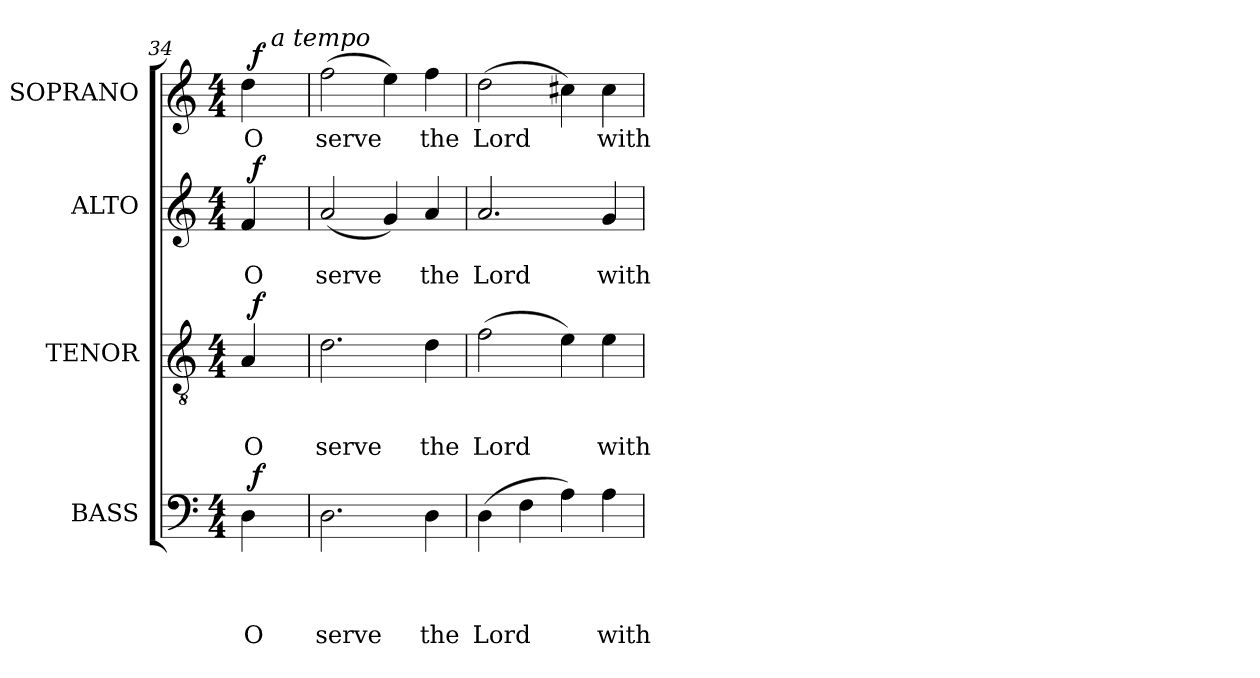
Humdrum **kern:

**kern	**text	**text	**text	**text	**dynam	**kern	**text	**text	**text	**dynam	**kern	**text	**text	**dynam	**kern	**text	**dynam
*part4	*part4	*part4	*part4	*part4	*part4	*part3	*part3	*part3	*part3	*part3	*part2	*part2	*part2	*part2	*part1	*part1	*part1
*staff4	*staff4	*staff4	*staff4	*staff4	*staff4	*staff3	*staff3	*staff3	*staff3	*staff3	*staff2	*staff2	*staff2	*staff2	*staff1	*staff1	*staff1
*I"BASS	*	*	*	*	*	*I"TENOR	*	*	*	*	*I"ALTO	*	*	*	*I"SOPRANO	*	*
*I'B.	*	*	*	*	*	*I'T.	*	*	*	*	*I'A.	*	*	*	*I'S.	*	*
!!LO:LB:g=z
*clefF4	*	*	*	*	*	*clefGv2	*	*	*	*	*clefG2	*	*	*	*clefG2	*	*
*k[]	*	*	*	*	*	*k[]	*	*	*	*	*k[]	*	*	*	*k[]	*	*
*C:	*	*	*	*	*	*C:	*	*	*	*	*C:	*	*	*	*C:	*	*
*M4/4	*	*	*	*	*	*M4/4	*	*	*	*	*M4/4	*	*	*	*M4/4	*	*
=34	=34	=34	=34	=34	=34	=34	=34	=34	=34	=34	=34	=34	=34	=34	=34	=34	=34
!	!	!	!	!LO:LY:b	!	!	!	!	!LO:LY:b	!	!	!	!LO:LY:b	!	!	!LO:LY:b	!
*^	*	*	*	*	*	*^	*	*	*	*	*^	*	*	*	*^	*	*
*	*	*	*	*	*	*	*	*	*	*	*	*	*	*	*	*	*	*	*^	*	*
4D\	32ryy	.	.	.	O	.	4A/	32ryy	.	.	O	.	4f/	32ryy	.	O	.	4dd\	32ryy	16.ryy	O	.
!	!	!	!	!	!	!LO:DY:a	!	!	!	!	!	!LO:DY:a	!	!	!	!	!LO:DY:a	!	!	!	!	!LO:DY:a
.	8..ryy	.	.	.	.	f	.	8..ryy	.	.	.	f	.	8..ryy	.	.	f	.	8..ryy	.	.	f
!	!	!	!	!	!	!	!	!	!	!	!	!	!	!	!	!	!	!	!	!LO:TX:a:i:t=a tempo	!	!
.	.	.	.	.	.	.	.	.	.	.	.	.	.	.	.	.	.	.	.	8ryy	.	.
.	.	.	.	.	.	.	.	.	.	.	.	.	.	.	.	.	.	.	.	32ryy	.	.
=35	=35	=35	=35	=35	=35	=35	=35	=35	=35	=35	=35	=35	=35	=35	=35	=35	=35	=35	=35	=35	=35	=35
!	!	!	!	!	!LO:LY:b	!	!	!	!	!	!LO:LY:b	!	!	!	!	!LO:LY:b	!	!	!	!	!LO:LY:b	!
*v	*v	*	*	*	*	*	*	*	*	*	*	*	*v	*v	*	*	*	*v	*v	*v	*	*
*	*	*	*	*	*	*v	*v	*	*	*	*	*	*	*	*	*	*	*
2.D\	.	.	.	serve	.	2.d\	.	.	serve	.	(<2a/	.	serve	.	(>2ff\	serve	.
.	.	.	.	.	.	.	.	.	.	.	4g/)	.	.	.	4ee\)	.	.
!	!	!	!	!LO:LY:b	!	!	!	!	!LO:LY:b	!	!	!	!LO:LY:b	!	!	!LO:LY:b	!
4D\	.	.	.	the	.	4d\	.	.	the	.	4a/	.	the	.	4ff\	the	.
=36	=36	=36	=36	=36	=36	=36	=36	=36	=36	=36	=36	=36	=36	=36	=36	=36	=36
!	!	!	!	!LO:LY:b	!	!	!	!	!LO:LY:b	!	!	!	!LO:LY:b	!	!	!LO:LY:b	!
(>4D\	.	.	.	Lord	.	(>2f\	.	.	Lord	.	2.a/	.	Lord	.	(>2dd\	Lord	.
4F\	.	.	.	.	.	.	.	.	.	.	.	.	.	.	.	.	.
4A\)	.	.	.	.	.	4e\)	.	.	.	.	.	.	.	.	4cc#X\)	.	.
!	!	!	!	!LO:LY:b	!	!	!	!	!LO:LY:b	!	!	!	!LO:LY:b	!	!	!LO:LY:b	!
4A\	.	.	.	with	.	4e\	.	.	with	.	4g/	.	with	.	4cc#\	with	.
=	=	=	=	=	=	=	=	=	=	=	=	=	=	=	=	=	=
*-	*-	*-	*-	*-	*-	*-	*-	*-	*-	*-	*-	*-	*-	*-	*-	*-	*-
